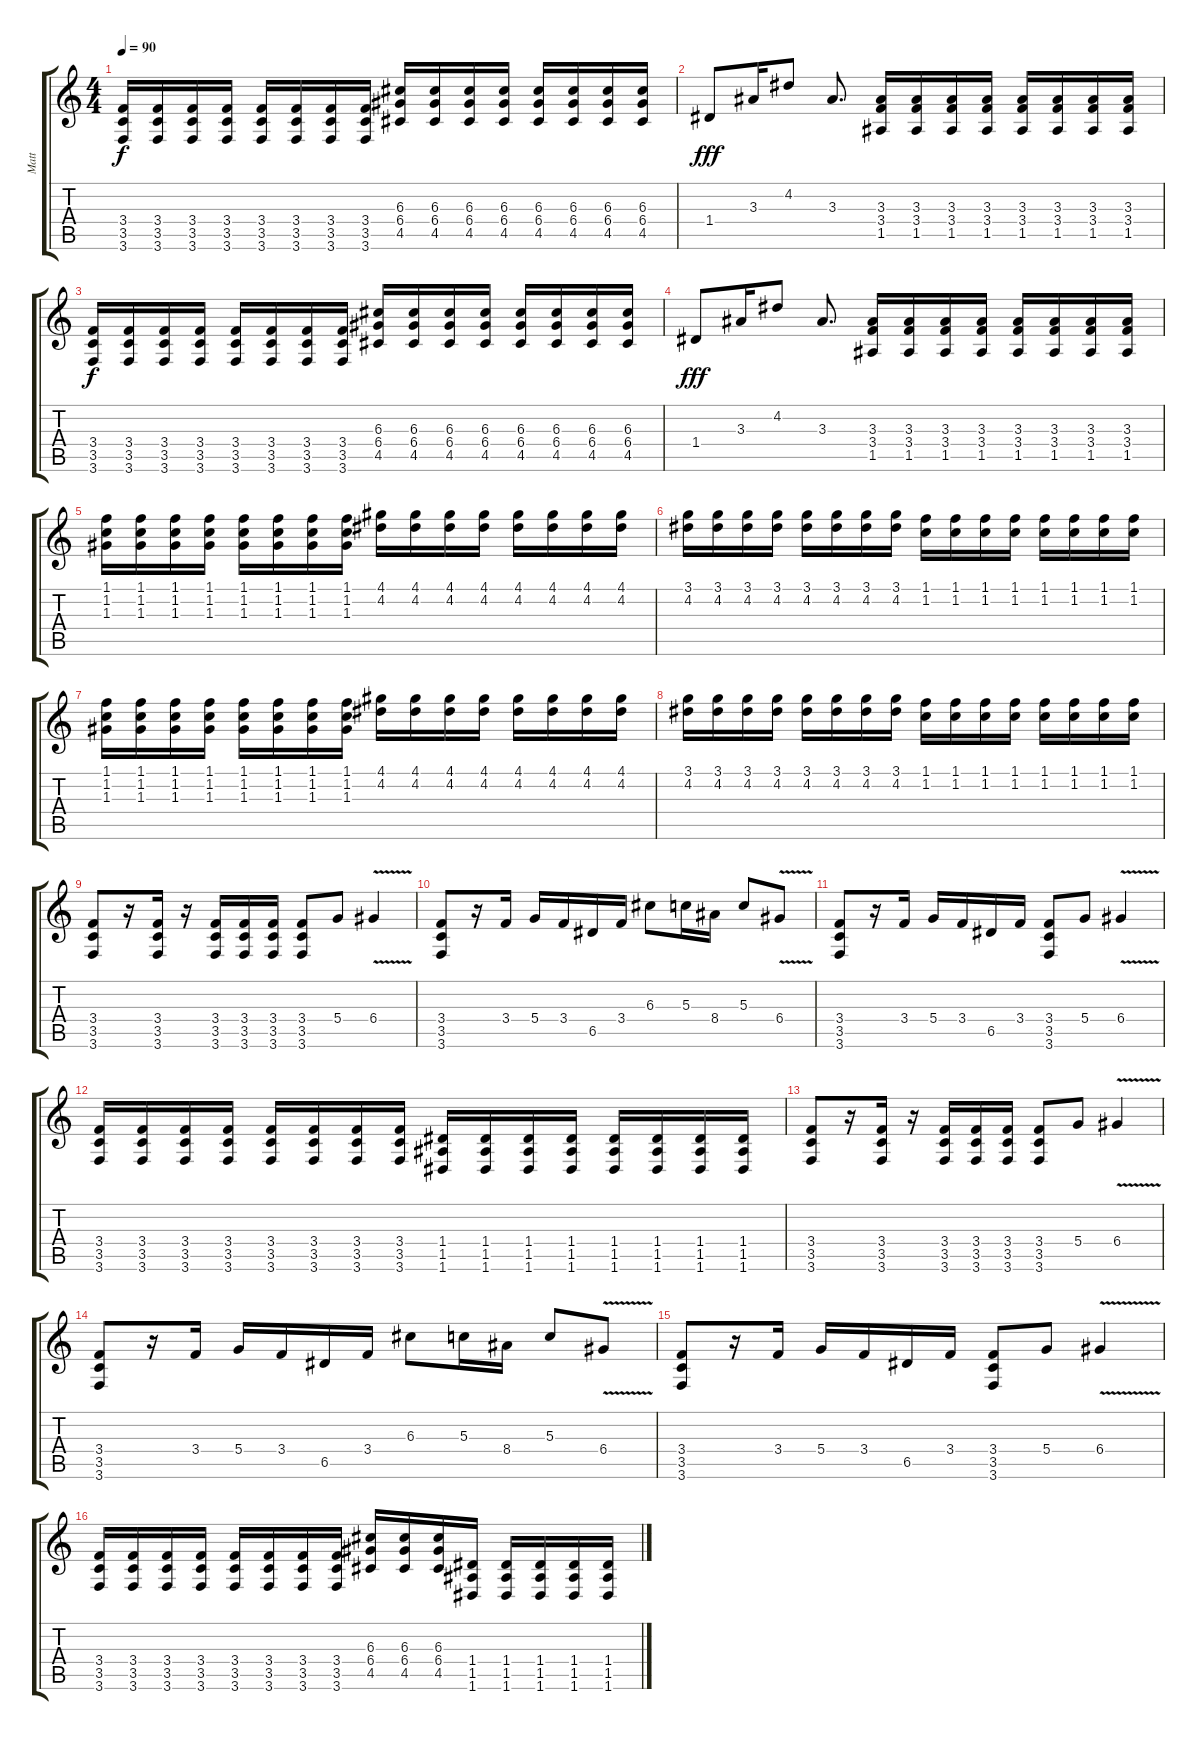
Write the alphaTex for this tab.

\track ("Matt" "Matt") {instrument acousticguitarsteel}
\staff {score tabs}
\tuning (E4 B3 G3 D3 A2 D2) {hide}
\ts (4 4)
\tempo 90
\clef g2
\ks c
(3.4 3.5 3.6).16{dy f} (3.4 3.5 3.6).16 (3.4 3.5 3.6).16 (3.4 3.5 3.6).16 (3.4 3.5 3.6).16 (3.4 3.5 3.6).16 (3.4 3.5 3.6).16 (3.4 3.5 3.6).16 (6.3 6.4 4.5).16 (6.3 6.4 4.5).16 (6.3 6.4 4.5).16 (6.3 6.4 4.5).16 (6.3 6.4 4.5).16 (6.3 6.4 4.5).16 (6.3 6.4 4.5).16 (6.3 6.4 4.5).16 |
1.4.8{dy fff} 3.3.16 4.2.8 3.3.8{d} (3.3 3.4 1.5).16 (3.3 3.4 1.5).16 (3.3 3.4 1.5).16 (3.3 3.4 1.5).16 (3.3 3.4 1.5).16 (3.3 3.4 1.5).16 (3.3 3.4 1.5).16 (3.3 3.4 1.5).16 |
(3.4 3.5 3.6).16{dy f} (3.4 3.5 3.6).16 (3.4 3.5 3.6).16 (3.4 3.5 3.6).16 (3.4 3.5 3.6).16 (3.4 3.5 3.6).16 (3.4 3.5 3.6).16 (3.4 3.5 3.6).16 (6.3 6.4 4.5).16 (6.3 6.4 4.5).16 (6.3 6.4 4.5).16 (6.3 6.4 4.5).16 (6.3 6.4 4.5).16 (6.3 6.4 4.5).16 (6.3 6.4 4.5).16 (6.3 6.4 4.5).16 |
1.4.8{dy fff} 3.3.16 4.2.8 3.3.8{d} (3.3 3.4 1.5).16 (3.3 3.4 1.5).16 (3.3 3.4 1.5).16 (3.3 3.4 1.5).16 (3.3 3.4 1.5).16 (3.3 3.4 1.5).16 (3.3 3.4 1.5).16 (3.3 3.4 1.5).16 |
(1.1 1.2 1.3).16 (1.1 1.2 1.3).16 (1.1 1.2 1.3).16 (1.1 1.2 1.3).16 (1.1 1.2 1.3).16 (1.1 1.2 1.3).16 (1.1 1.2 1.3).16 (1.1 1.2 1.3).16 (4.1 4.2).16 (4.1 4.2).16 (4.1 4.2).16 (4.1 4.2).16 (4.1 4.2).16 (4.1 4.2).16 (4.1 4.2).16 (4.1 4.2).16 |
(3.1 4.2).16 (3.1 4.2).16 (3.1 4.2).16 (3.1 4.2).16 (3.1 4.2).16 (3.1 4.2).16 (3.1 4.2).16 (3.1 4.2).16 (1.1 1.2).16 (1.1 1.2).16 (1.1 1.2).16 (1.1 1.2).16 (1.1 1.2).16 (1.1 1.2).16 (1.1 1.2).16 (1.1 1.2).16 |
(1.1 1.2 1.3).16 (1.1 1.2 1.3).16 (1.1 1.2 1.3).16 (1.1 1.2 1.3).16 (1.1 1.2 1.3).16 (1.1 1.2 1.3).16 (1.1 1.2 1.3).16 (1.1 1.2 1.3).16 (4.1 4.2).16 (4.1 4.2).16 (4.1 4.2).16 (4.1 4.2).16 (4.1 4.2).16 (4.1 4.2).16 (4.1 4.2).16 (4.1 4.2).16 |
(3.1 4.2).16 (3.1 4.2).16 (3.1 4.2).16 (3.1 4.2).16 (3.1 4.2).16 (3.1 4.2).16 (3.1 4.2).16 (3.1 4.2).16 (1.1 1.2).16 (1.1 1.2).16 (1.1 1.2).16 (1.1 1.2).16 (1.1 1.2).16 (1.1 1.2).16 (1.1 1.2).16 (1.1 1.2).16 |
(3.4 3.5 3.6).8 r.16 (3.4 3.5 3.6).16 r.16 (3.4 3.5 3.6).16 (3.4 3.5 3.6).16 (3.4 3.5 3.6).16 (3.4 3.5 3.6).8 5.4.8 6.4{v}.4 |
(3.4 3.5 3.6).8 r.16 3.4.16 5.4.16 3.4.16 6.5.16 3.4.16 6.3.8 5.3.16 8.4.16 5.3.8 6.4{v}.8 |
(3.4 3.5 3.6).8 r.16 3.4.16 5.4.16 3.4.16 6.5.16 3.4.16 (3.4 3.5 3.6).8 5.4.8 6.4{v}.4 |
(3.4 3.5 3.6).16 (3.4 3.5 3.6).16 (3.4 3.5 3.6).16 (3.4 3.5 3.6).16 (3.4 3.5 3.6).16 (3.4 3.5 3.6).16 (3.4 3.5 3.6).16 (3.4 3.5 3.6).16 (1.4 1.5 1.6).16 (1.4 1.5 1.6).16 (1.4 1.5 1.6).16 (1.4 1.5 1.6).16 (1.4 1.5 1.6).16 (1.4 1.5 1.6).16 (1.4 1.5 1.6).16 (1.4 1.5 1.6).16 |
(3.4 3.5 3.6).8 r.16 (3.4 3.5 3.6).16 r.16 (3.4 3.5 3.6).16 (3.4 3.5 3.6).16 (3.4 3.5 3.6).16 (3.4 3.5 3.6).8 5.4.8 6.4{v}.4 |
(3.4 3.5 3.6).8 r.16 3.4.16 5.4.16 3.4.16 6.5.16 3.4.16 6.3.8 5.3.16 8.4.16 5.3.8 6.4{v}.8 |
(3.4 3.5 3.6).8 r.16 3.4.16 5.4.16 3.4.16 6.5.16 3.4.16 (3.4 3.5 3.6).8 5.4.8 6.4{v}.4 |
(3.4 3.5 3.6).16 (3.4 3.5 3.6).16 (3.4 3.5 3.6).16 (3.4 3.5 3.6).16 (3.4 3.5 3.6).16 (3.4 3.5 3.6).16 (3.4 3.5 3.6).16 (3.4 3.5 3.6).16 (6.3 6.4 4.5).16 (6.3 6.4 4.5).16 (6.3 6.4 4.5).16 (1.4 1.5 1.6).16 (1.4 1.5 1.6).16 (1.4 1.5 1.6).16 (1.4 1.5 1.6).16 (1.4 1.5 1.6).16
